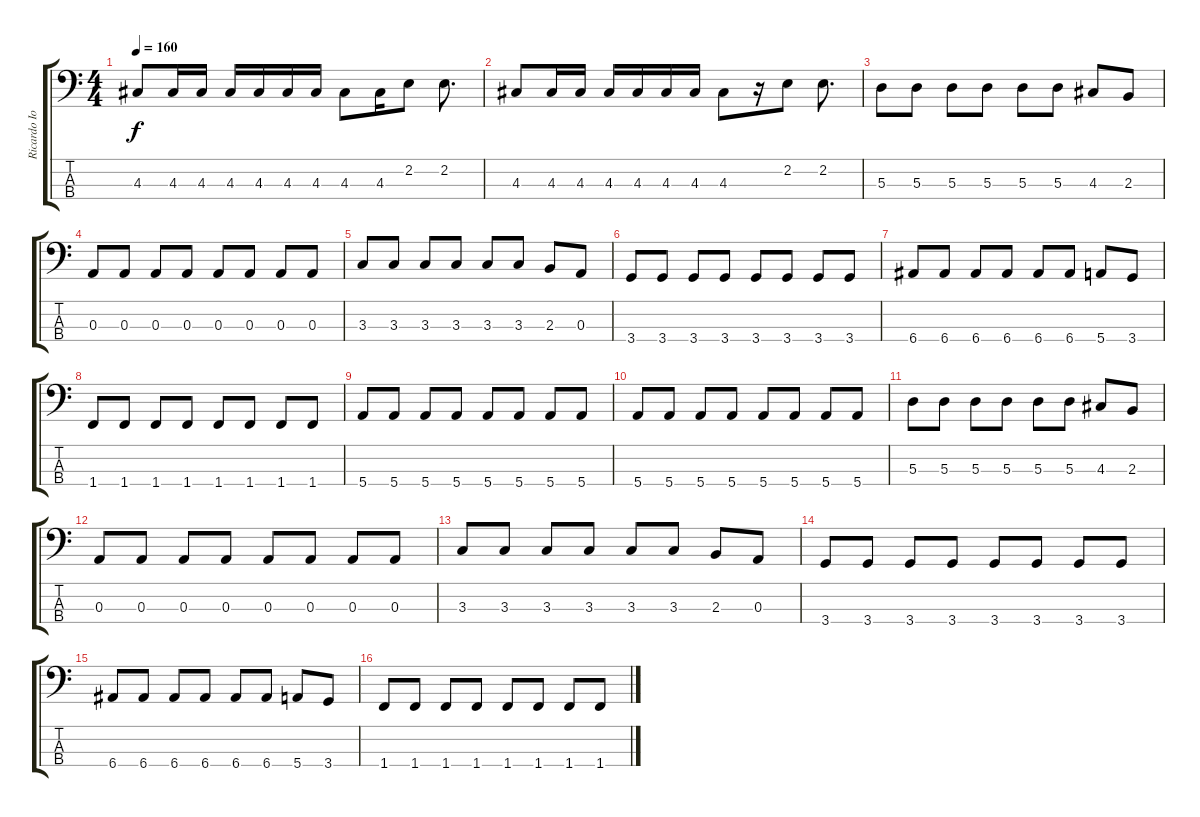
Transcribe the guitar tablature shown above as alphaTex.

\track ("Ricardo Iorio (bajo)" "Ricardo Io") {instrument electricbassfinger}
\staff {score tabs}
\tuning (G2 D2 A1 E1) {hide}
\ts (4 4)
\tempo 160
\clef f4
\ks c
4.3.8{dy f} 4.3.16 4.3.16 4.3.16 4.3.16 4.3.16 4.3.16 4.3.8 4.3.16 2.2.8 2.2.8{d} |
4.3.8 4.3.16 4.3.16 4.3.16 4.3.16 4.3.16 4.3.16 4.3.8 r.16 2.2.8 2.2.8{d} |
5.3.8 5.3.8 5.3.8 5.3.8 5.3.8 5.3.8 4.3.8 2.3.8 |
0.3.8 0.3.8 0.3.8 0.3.8 0.3.8 0.3.8 0.3.8 0.3.8 |
3.3.8 3.3.8 3.3.8 3.3.8 3.3.8 3.3.8 2.3.8 0.3.8 |
3.4.8 3.4.8 3.4.8 3.4.8 3.4.8 3.4.8 3.4.8 3.4.8 |
6.4.8 6.4.8 6.4.8 6.4.8 6.4.8 6.4.8 5.4.8 3.4.8 |
1.4.8 1.4.8 1.4.8 1.4.8 1.4.8 1.4.8 1.4.8 1.4.8 |
5.4.8 5.4.8 5.4.8 5.4.8 5.4.8 5.4.8 5.4.8 5.4.8 |
5.4.8 5.4.8 5.4.8 5.4.8 5.4.8 5.4.8 5.4.8 5.4.8 |
5.3.8 5.3.8 5.3.8 5.3.8 5.3.8 5.3.8 4.3.8 2.3.8 |
0.3.8 0.3.8 0.3.8 0.3.8 0.3.8 0.3.8 0.3.8 0.3.8 |
3.3.8 3.3.8 3.3.8 3.3.8 3.3.8 3.3.8 2.3.8 0.3.8 |
3.4.8 3.4.8 3.4.8 3.4.8 3.4.8 3.4.8 3.4.8 3.4.8 |
6.4.8 6.4.8 6.4.8 6.4.8 6.4.8 6.4.8 5.4.8 3.4.8 |
1.4.8 1.4.8 1.4.8 1.4.8 1.4.8 1.4.8 1.4.8 1.4.8
